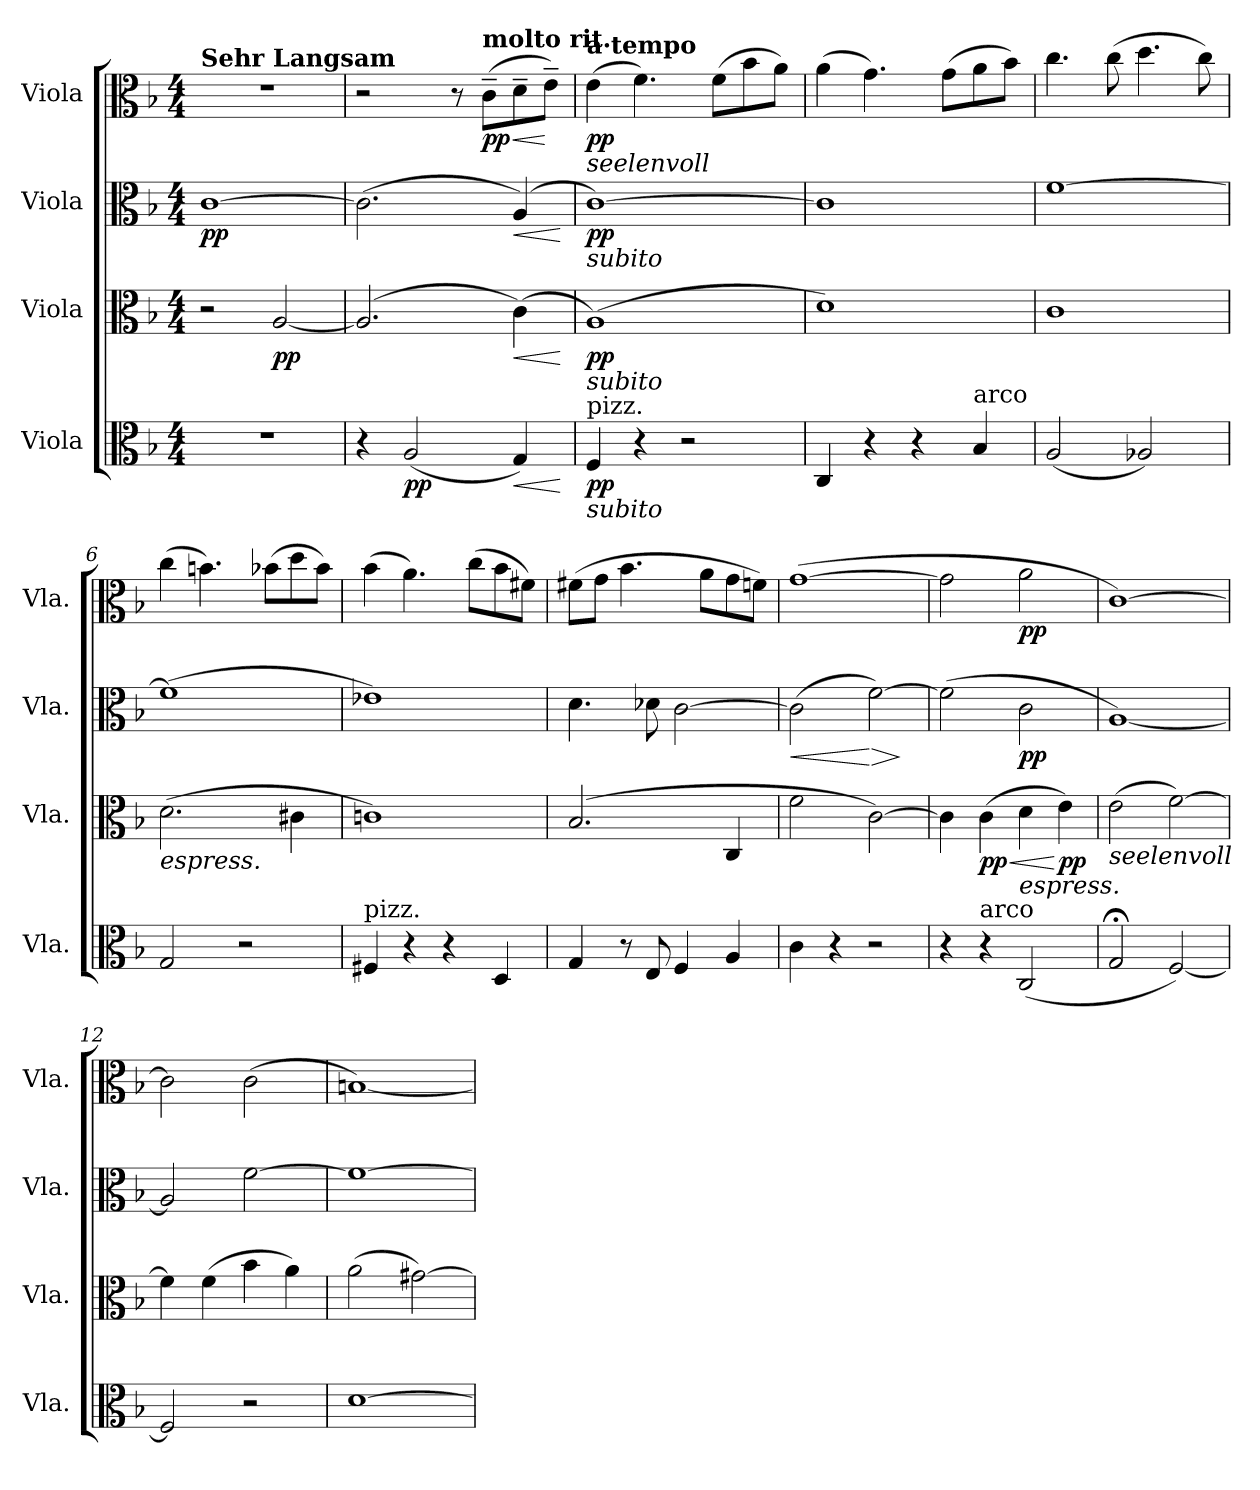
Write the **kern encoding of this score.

**kern	**dynam	**kern	**dynam	**kern	**dynam	**kern	**dynam
*part4	*part4	*part3	*part3	*part2	*part2	*part1	*part1
*staff4	*staff4	*staff3	*staff3	*staff2	*staff2	*staff1	*staff1
*I"Viola	*	*I"Viola	*	*I"Viola	*	*I"Viola	*
*I'Vla.	*	*I'Vla.	*	*I'Vla.	*	*I'Vla.	*
*clefC3	*	*clefC3	*	*clefC3	*	*clefC3	*
*k[b-]	*	*k[b-]	*	*k[b-]	*	*k[b-]	*
*M4/4	*	*M4/4	*	*M4/4	*	*M4/4	*
=1	=1	=1	=1	=1	=1	=1	=1
!	!	!	!	!	!	!LO:TX:a:B:t=Sehr Langsam	!
!	!	!	!	!	!LO:DY:b	!	!
1r	.	2r	.	[1c	pp	1r	.
!	!	!	!LO:DY:b	!	!	!	!
.	.	[2A/	pp	.	.	.	.
=2	=2	=2	=2	=2	=2	=2	=2
4r	.	(2.A/]	.	(2.c\]	.	2r	.
!	!LO:DY:b	!	!	!	!	!	!
(2A/	pp	.	.	.	.	.	.
.	.	.	.	.	.	8r	.
!	!	!	!	!	!	!LO:TX:a:B:t=molto rit.	!
!	!	!	!	!	!	!	!LO:HP:b
!	!	!	!	!	!	!	!LO:DY:n=1:b
.	.	.	.	.	.	(8c~\L	< pp
!	!LO:HP:b	!	!LO:HP:b	!	!LO:HP:b	!	!
4G/)	<	(4c\)	<	(4A/)	<	8d~\	.
.	.	.	.	.	.	8e~\J)	[
.	[	.	[	.	[	.	.
=3	=3	=3	=3	=3	=3	=3	=3
!	!	!	!	!	!	!LO:TX:b:i:t=seelenvoll	!
!	!	!	!	!	!	!LO:TX:a:B:t=a tempo	!
!	!	!	!	!LO:TX:b:i:t=subito	!	!	!
!	!	!LO:TX:b:i:t=subito	!	!	!	!	!
!LO:TX:a:t=pizz.	!	!	!	!	!	!	!
!LO:TX:b:i:t=subito	!	!	!	!	!	!	!
!	!LO:DY:b	!	!LO:DY:b	!	!LO:DY:b	!	!LO:DY:b
4F/	pp	(1A)	pp	[1c)	pp	(4e\	pp
4r	.	.	.	.	.	4.f\)	.
2r	.	.	.	.	.	.	.
.	.	.	.	.	.	(8f\L	.
.	.	.	.	.	.	8b-\	.
.	.	.	.	.	.	8a\J)	.
=4	=4	=4	=4	=4	=4	=4	=4
4C/	.	1d)	.	1c]	.	(4a\	.
4r	.	.	.	.	.	4.g\)	.
4r	.	.	.	.	.	.	.
.	.	.	.	.	.	(8g\L	.
!LO:TX:a:t=arco	!	!	!	!	!	!	!
4B-/	.	.	.	.	.	8a\	.
.	.	.	.	.	.	8b-\J)	.
=5	=5	=5	=5	=5	=5	=5	=5
(2A/	.	1c	.	[1f	.	4.cc\	.
.	.	.	.	.	.	(8cc\	.
2A-X/)	.	.	.	.	.	4.dd\	.
.	.	.	.	.	.	8cc\)	.
=6	=6	=6	=6	=6	=6	=6	=6
!	!	!LO:TX:b:i:t=espress.	!	!	!	!	!
2G/	.	(2.d\	.	(1f]	.	(4cc\	.
.	.	.	.	.	.	4.bn\)	.
2r	.	.	.	.	.	.	.
.	.	.	.	.	.	(8b-X\L	.
.	.	4c#X\	.	.	.	8dd\	.
.	.	.	.	.	.	8b-\J)	.
=7	=7	=7	=7	=7	=7	=7	=7
!LO:TX:a:t=pizz.	!	!	!	!	!	!	!
4F#X/	.	1cn)	.	1e-X)	.	(4b-\	.
4r	.	.	.	.	.	4.a\)	.
4r	.	.	.	.	.	.	.
.	.	.	.	.	.	(8cc\L	.
4D/	.	.	.	.	.	8b-\	.
.	.	.	.	.	.	8f#X\J)	.
!!LO:LB:g=z
=8	=8	=8	=8	=8	=8	=8	=8
4G/	.	(2.B-/	.	4.d\	.	(8f#X\L	.
.	.	.	.	.	.	8g\J	.
8r	.	.	.	.	.	4.b-\	.
8E/	.	.	.	8d-X\	.	.	.
4F/	.	.	.	[2c\	.	.	.
.	.	.	.	.	.	8a\L	.
4A/	.	4C/	.	.	.	8g\	.
.	.	.	.	.	.	8fn\J)	.
=9	=9	=9	=9	=9	=9	=9	=9
!	!	!	!	!	!LO:HP:b	!	!
4c\	.	2f\	.	(2c\]	<	([1g	.
4r	.	.	.	.	.	.	.
!	!	!	!	!	!LO:HP:n=1:b	!	!
2r	.	[2c\)	.	[2f\)	[ >	.	.
.	.	.	.	.	]	.	.
=10	=10	=10	=10	=10	=10	=10	=10
4r	.	4c\]	.	(2f\]	.	2g\]	.
!LO:TX:a:t=arco	!	!	!	!	!	!	!
!	!	!	!LO:HP:b	!	!	!	!
!	!	!	!LO:DY:n=1:b	!	!	!	!
4r	.	(4c\	< pp	.	.	.	.
!LO:TX:a:i:t=espress.	!	!	!	!	!	!	!
!	!	!	!	!	!LO:DY:b	!	!LO:DY:b
(2C/	.	4d\	.	2c\	pp	2a\	pp
!	!	!	!LO:DY:n=2:b	!	!	!	!
.	.	4e\)	[ pp	.	.	.	.
=11	=11	=11	=11	=11	=11	=11	=11
!	!	!LO:TX:b:i:t=seelenvoll	!	!	!	!	!
2G;</	.	(2e\	.	[1A)	.	[1c)	.
[2F/)	.	[2f\)	.	.	.	.	.
=12	=12	=12	=12	=12	=12	=12	=12
2F/]	.	4f\]	.	2A/]	.	2c\]	.
.	.	(4f\	.	.	.	.	.
2r	.	4b-\	.	[2f\	.	(2c\	.
.	.	4a\)	.	.	.	.	.
=13	=13	=13	=13	=13	=13	=13	=13
[1d	.	(2a\	.	1f_	.	[1Bn)	.
.	.	[2g#X\)	.	.	.	.	.
=	=	=	=	=	=	=	=
*-	*-	*-	*-	*-	*-	*-	*-
